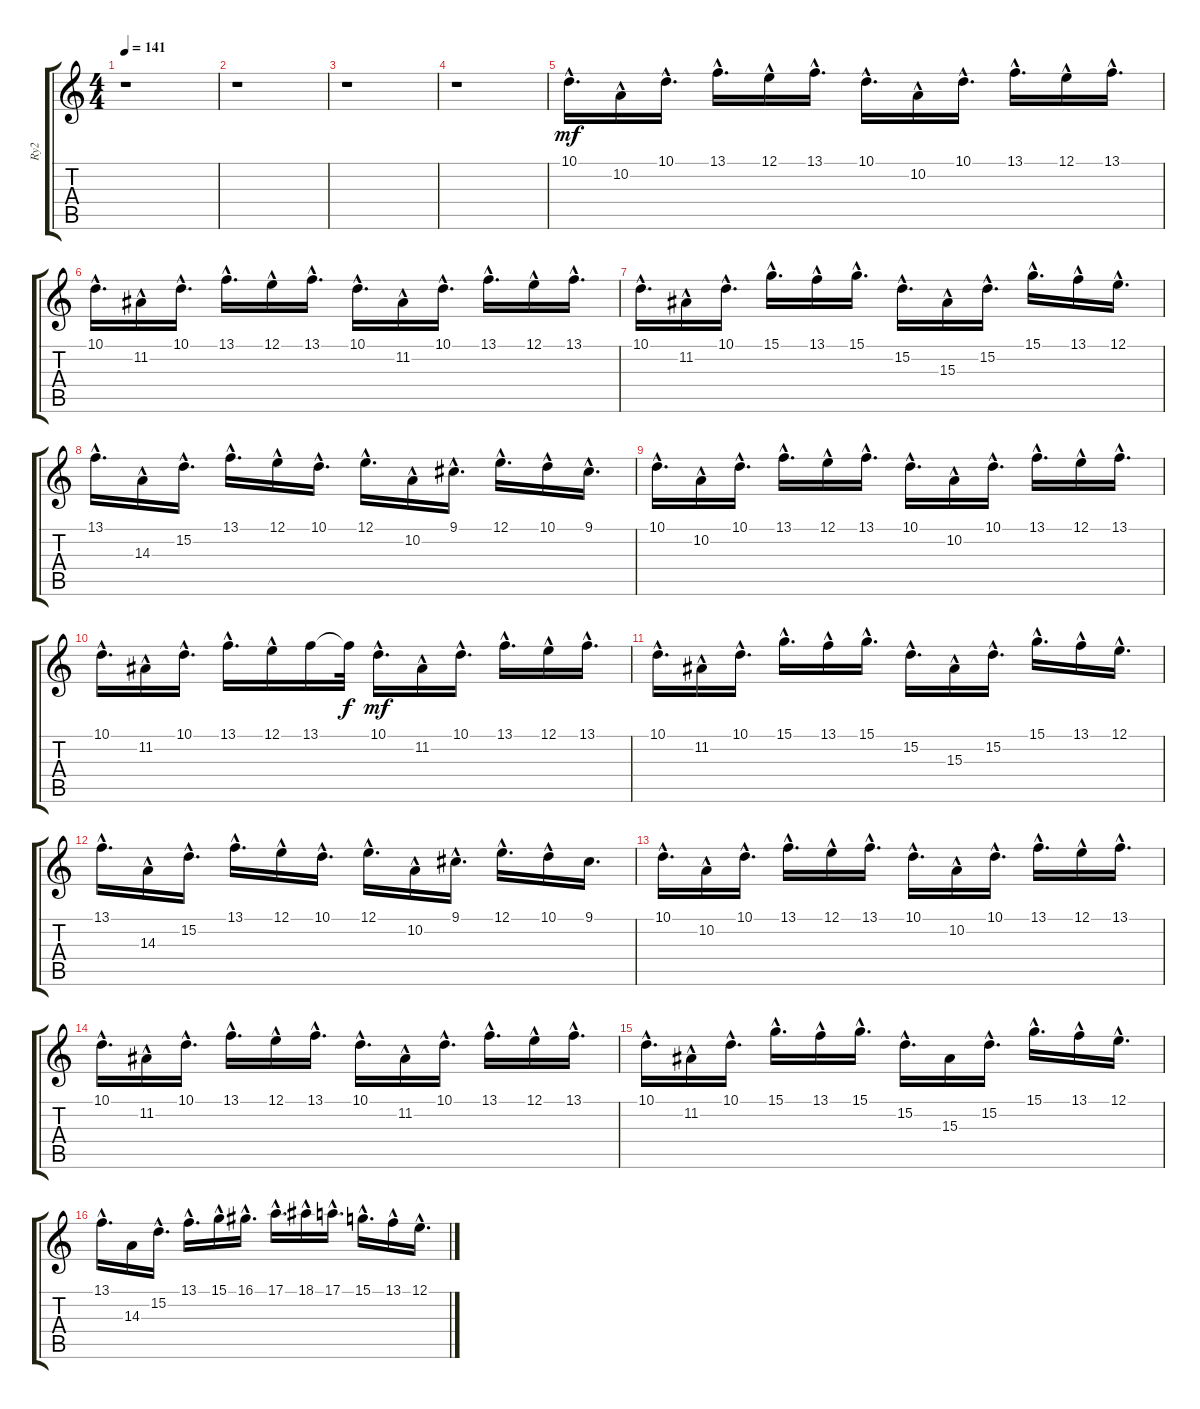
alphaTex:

\track ("Ry2" "Ry2") {instrument fx5brightness}
\staff {score tabs}
\tuning (E4 B3 G3 D3 A2 E2) {hide}
\ts (4 4)
\tempo 141
\clef g2
\ks c
r.1{dy mf} |
r.1 |
r.1 |
r.1 |
10.1{hac}.16{d} 10.2{hac}.16 10.1{hac}.16{d} 13.1{hac}.16{d} 12.1{hac}.16 13.1{hac}.16{d} 10.1{hac}.16{d} 10.2{hac}.16 10.1{hac}.16{d} 13.1{hac}.16{d} 12.1{hac}.16 13.1{hac}.16{d} |
10.1{hac}.16{d} 11.2{hac}.16 10.1{hac}.16{d} 13.1{hac}.16{d} 12.1{hac}.16 13.1{hac}.16{d} 10.1{hac}.16{d} 11.2{hac}.16 10.1{hac}.16{d} 13.1{hac}.16{d} 12.1{hac}.16 13.1{hac}.16{d} |
10.1{hac}.16{d} 11.2{hac}.16 10.1{hac}.16{d} 15.1{hac}.16{d} 13.1{hac}.16 15.1{hac}.16{d} 15.2{hac}.16{d} 15.3{hac}.16 15.2{hac}.16{d} 15.1{hac}.16{d} 13.1{hac}.16 12.1{hac}.16{d} |
13.1{hac}.16{d} 14.3{hac}.16 15.2{hac}.16{d} 13.1{hac}.16{d} 12.1{hac}.16 10.1{hac}.16{d} 12.1{hac}.16{d} 10.2{hac}.16 9.1{hac}.16{d} 12.1{hac}.16{d} 10.1{hac}.16 9.1{hac}.16{d} |
10.1{hac}.16{d} 10.2{hac}.16 10.1{hac}.16{d} 13.1{hac}.16{d} 12.1{hac}.16 13.1{hac}.16{d} 10.1{hac}.16{d} 10.2{hac}.16 10.1{hac}.16{d} 13.1{hac}.16{d} 12.1{hac}.16 13.1{hac}.16{d} |
10.1{hac}.16{d} 11.2{hac}.16 10.1{hac}.16{d} 13.1{hac}.16{d} 12.1{hac}.16 13.1.16 13.1{t}.32{dy f} 10.1{hac}.16{d dy mf} 11.2{hac}.16 10.1{hac}.16{d} 13.1{hac}.16{d} 12.1{hac}.16 13.1{hac}.16{d} |
10.1{hac}.16{d} 11.2{hac}.16 10.1{hac}.16{d} 15.1{hac}.16{d} 13.1{hac}.16 15.1{hac}.16{d} 15.2{hac}.16{d} 15.3{hac}.16 15.2{hac}.16{d} 15.1{hac}.16{d} 13.1{hac}.16 12.1{hac}.16{d} |
13.1{hac}.16{d} 14.3{hac}.16 15.2{hac}.16{d} 13.1{hac}.16{d} 12.1{hac}.16 10.1{hac}.16{d} 12.1{hac}.16{d} 10.2{hac}.16 9.1{hac}.16{d} 12.1{hac}.16{d} 10.1{hac}.16 9.1.16{d} |
10.1{hac}.16{d} 10.2{hac}.16 10.1{hac}.16{d} 13.1{hac}.16{d} 12.1{hac}.16 13.1{hac}.16{d} 10.1{hac}.16{d} 10.2{hac}.16 10.1{hac}.16{d} 13.1{hac}.16{d} 12.1{hac}.16 13.1{hac}.16{d} |
10.1{hac}.16{d} 11.2{hac}.16 10.1{hac}.16{d} 13.1{hac}.16{d} 12.1{hac}.16 13.1{hac}.16{d} 10.1{hac}.16{d} 11.2{hac}.16 10.1{hac}.16{d} 13.1{hac}.16{d} 12.1{hac}.16 13.1{hac}.16{d} |
10.1{hac}.16{d} 11.2{hac}.16 10.1{hac}.16{d} 15.1{hac}.16{d} 13.1{hac}.16 15.1{hac}.16{d} 15.2{hac}.16{d} 15.3.16 15.2{hac}.16{d} 15.1{hac}.16{d} 13.1{hac}.16 12.1{hac}.16{d} |
13.1{hac}.16{d} 14.3.16 15.2{hac}.16{d} 13.1{hac}.16{d} 15.1{hac}.16 16.1{hac}.16{d} 17.1{hac}.16{d} 18.1{hac}.16 17.1{hac}.16{d} 15.1{hac}.16{d} 13.1{hac}.16 12.1{hac}.16{d}
